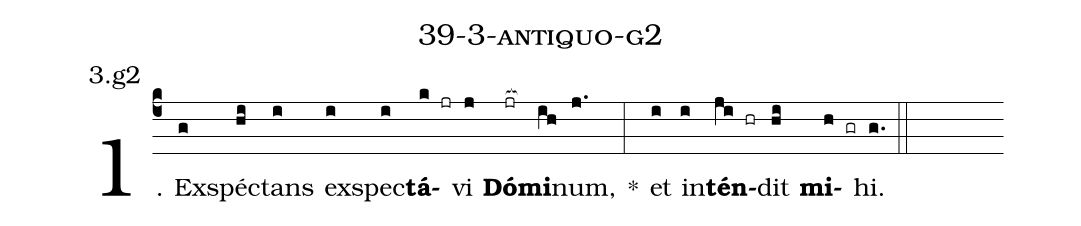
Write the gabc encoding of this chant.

name: 39-3-antiquo-g2;
annotation: 3.g2;
%%
(c4)1. Ex(g)spéc(hi)tans(i) ex(i)spec(i)<b>tá</b>(k jr)vi(j) <b>Dó</b>(jr[ocb:1{])<b>mi</b>(ih[ocb:0}])num,(j.) *(:) et(i) in(i)<b>tén</b>(ji hr)dit(hi) <b>mi</b>(h gr)hi.(g.) (::)
